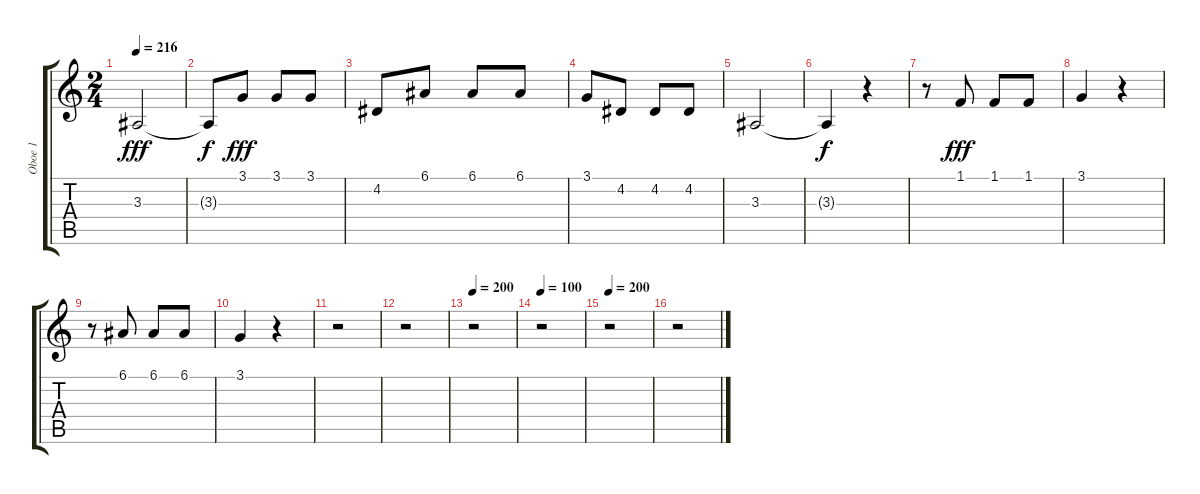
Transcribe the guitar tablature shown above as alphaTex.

\track ("Oboe 1" "Oboe 1") {instrument oboe}
\staff {score tabs}
\tuning (E4 B3 G3 D3 A2 E2) {hide}
\ts (2 4)
\tempo 216
\clef g2
\ks c
3.3.2{dy fff} |
3.3{t}.8{dy f} 3.1.8{dy fff} 3.1.8 3.1.8 |
4.2.8 6.1.8 6.1.8 6.1.8 |
3.1.8 4.2.8 4.2.8 4.2.8 |
3.3.2 |
3.3{t}.4{dy f} r.4 |
r.8 1.1.8{dy fff} 1.1.8 1.1.8 |
3.1.4 r.4 |
r.8 6.1.8 6.1.8 6.1.8 |
3.1.4 r.4 |
r.2 |
r.2 |
\tempo 200
r.2 |
\tempo 100
r.2 |
\tempo 200
r.2 |
r.2
